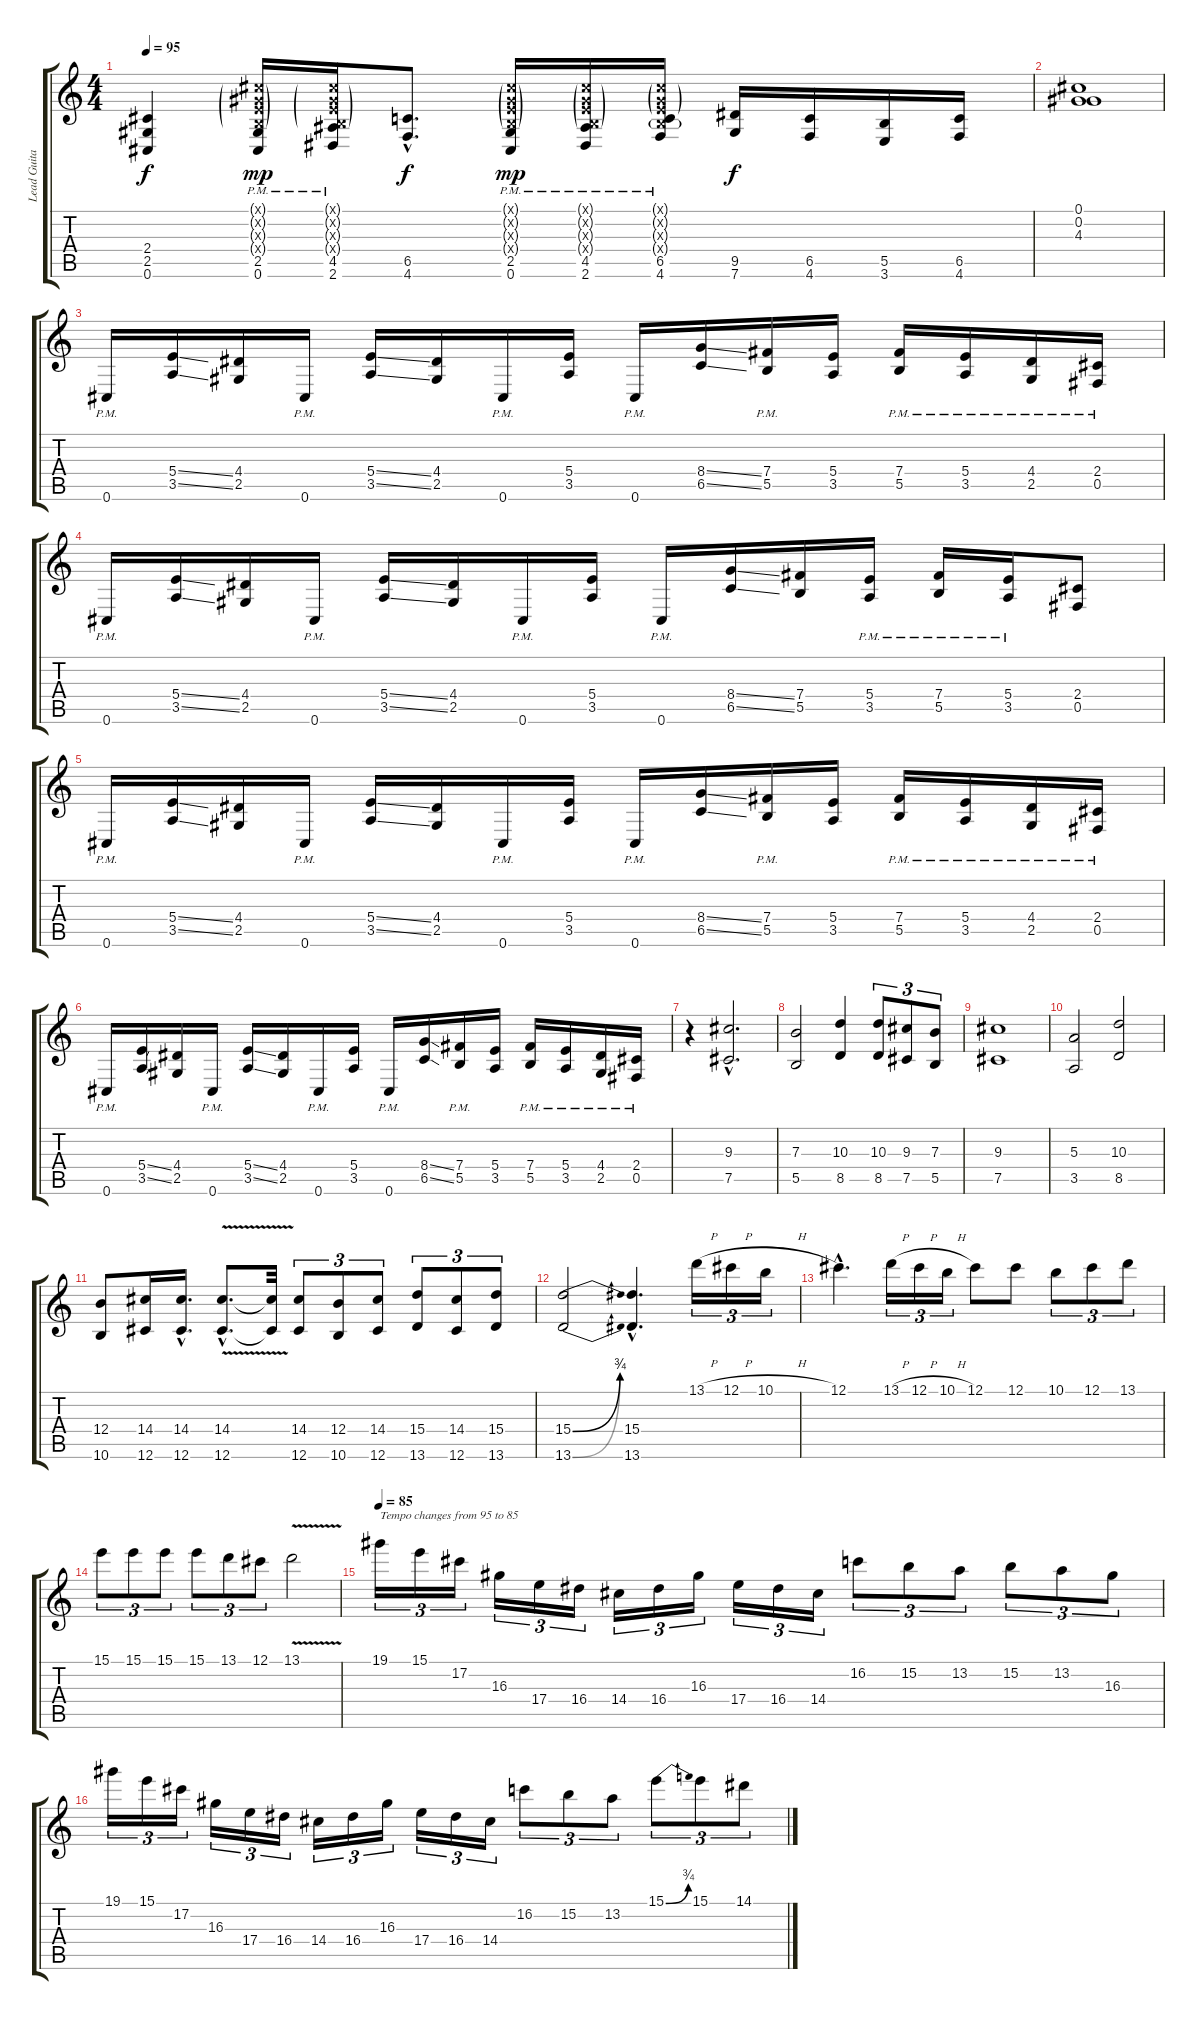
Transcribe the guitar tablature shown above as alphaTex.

\track ("Lead Guitar" "Lead Guita") {instrument distortionguitar}
\staff {score tabs}
\tuning (Db4 Ab3 E3 B2 Gb2 Db2) {hide}
\ts (4 4)
\tempo 95
\clef g2
\ks c
(2.4 2.5 0.6).4{dy f} (0.1{g x} 0.2{g x} 0.3{g x} 0.4{g x} 2.5{pm} 0.6{pm}).16{dy mp} (0.1{g x} 0.2{g x} 0.3{g x} 0.4{g x} 4.5{pm} 2.6{pm}).16 (6.5{hac} 4.6{hac}).8{d dy f} (0.1{g x} 0.2{g x} 0.3{g x} 0.4{g x} 2.5{pm} 0.6{pm}).16{dy mp} (0.1{g x} 0.2{g x} 0.3{g x} 0.4{g x} 4.5{pm} 2.6{pm}).16 (0.1{g x} 0.2{g x} 0.3{g x} 0.4{g x} 6.5{pm} 4.6{pm}).16 (9.5 7.6).16{dy f} (6.5 4.6).16 (5.5 3.6).16 (6.5 4.6).16 |
(0.1 0.2 4.3).1 |
0.6{pm}.16 (5.4{ss} 3.5{ss}).16 (4.4 2.5).16 0.6{pm}.16 (5.4{ss} 3.5{ss}).16 (4.4 2.5).16 0.6{pm}.16 (5.4 3.5).16 0.6{pm}.16 (8.4{ss} 6.5{ss}).16 (7.4{pm} 5.5).16 (5.4 3.5).16 (7.4{pm} 5.5).16 (5.4{pm} 3.5{pm}).16 (4.4 2.5{pm}).16 (2.4{pm} 0.5{pm}).16 |
0.6{pm}.16 (5.4{ss} 3.5{ss}).16 (4.4 2.5).16 0.6{pm}.16 (5.4{ss} 3.5{ss}).16 (4.4 2.5).16 0.6{pm}.16 (5.4 3.5).16 0.6{pm}.16 (8.4{ss} 6.5{ss}).16 (7.4 5.5).16 (5.4{pm} 3.5{pm}).16 (7.4{pm} 5.5{pm}).16 (5.4{pm} 3.5{pm}).16 (2.4 0.5).8 |
0.6{pm}.16 (5.4{ss} 3.5{ss}).16 (4.4 2.5).16 0.6{pm}.16 (5.4{ss} 3.5{ss}).16 (4.4 2.5).16 0.6{pm}.16 (5.4 3.5).16 0.6{pm}.16 (8.4{ss} 6.5{ss}).16 (7.4{pm} 5.5).16 (5.4 3.5).16 (7.4{pm} 5.5).16 (5.4{pm} 3.5{pm}).16 (4.4 2.5{pm}).16 (2.4{pm} 0.5{pm}).16 |
0.6{pm}.16 (5.4{ss} 3.5{ss}).16 (4.4 2.5).16 0.6{pm}.16 (5.4{ss} 3.5{ss}).16 (4.4 2.5).16 0.6{pm}.16 (5.4 3.5).16 0.6{pm}.16 (8.4{ss} 6.5{ss}).16 (7.4{pm} 5.5).16 (5.4 3.5).16 (7.4{pm} 5.5).16 (5.4{pm} 3.5{pm}).16 (4.4 2.5{pm}).16 (2.4{pm} 0.5{pm}).16 |
r.4 (9.3{hac} 7.5{hac}).2{d} |
(7.3 5.5).2 (10.3 8.5).4 (10.3 8.5).8{tu (3 2)} (9.3 7.5).8{tu (3 2)} (7.3 5.5).8{tu (3 2)} |
(9.3 7.5).1 |
(5.3 3.5).2 (10.3 8.5).2 |
(12.4 10.6).8{instrument overdrivenguitar} (14.4 12.6).16 (14.4{hac} 12.6{hac}).16{d} (14.4{v hac} 12.6{v hac}).8{d} (14.4{t} 12.6{t}).32 (14.4 12.6).8{tu (3 2)} (12.4 10.6).8{tu (3 2)} (14.4 12.6).8{tu (3 2)} (15.4 13.6).8{tu (3 2)} (14.4 12.6).8{tu (3 2)} (15.4 13.6).8{tu (3 2)} |
(15.4{be (bend 0 0 60 3)} 13.6{be (bend 0 0 60 3)}).2 (15.4{hac} 13.6{hac}).4{d} 13.1{h}.16{tu (3 2)} 12.1{h}.16{tu (3 2)} 10.1{h}.16{tu (3 2)} |
12.1{hac}.4{d} 13.1{h}.16{tu (3 2)} 12.1{h}.16{tu (3 2)} 10.1{h}.16{tu (3 2)} 12.1.8 12.1.8 10.1.8{tu (3 2)} 12.1.8{tu (3 2)} 13.1.8{tu (3 2)} |
15.1.8{tu (3 2)} 15.1.8{tu (3 2)} 15.1.8{tu (3 2)} 15.1.8{tu (3 2)} 13.1.8{tu (3 2)} 12.1.8{tu (3 2)} 13.1{v}.2 |
\tempo 85
19.1.16{tu (3 2) txt "Tempo changes from 95 to 85"} 15.1.16{tu (3 2)} 17.2.16{tu (3 2)} 16.3.16{tu (3 2)} 17.4.16{tu (3 2)} 16.4.16{tu (3 2)} 14.4.16{tu (3 2)} 16.4.16{tu (3 2)} 16.3.16{tu (3 2)} 17.4.16{tu (3 2)} 16.4.16{tu (3 2)} 14.4.16{tu (3 2)} 16.2.8{tu (3 2)} 15.2.8{tu (3 2)} 13.2.8{tu (3 2)} 15.2.8{tu (3 2)} 13.2.8{tu (3 2)} 16.3.8{tu (3 2)} |
19.1.16{tu (3 2)} 15.1.16{tu (3 2)} 17.2.16{tu (3 2)} 16.3.16{tu (3 2)} 17.4.16{tu (3 2)} 16.4.16{tu (3 2)} 14.4.16{tu (3 2)} 16.4.16{tu (3 2)} 16.3.16{tu (3 2)} 17.4.16{tu (3 2)} 16.4.16{tu (3 2)} 14.4.16{tu (3 2)} 16.2.8{tu (3 2)} 15.2.8{tu (3 2)} 13.2.8{tu (3 2)} 15.1{be (bend 0 0 60 3)}.8{tu (3 2)} 15.1.8{tu (3 2)} 14.1.8{tu (3 2)}
